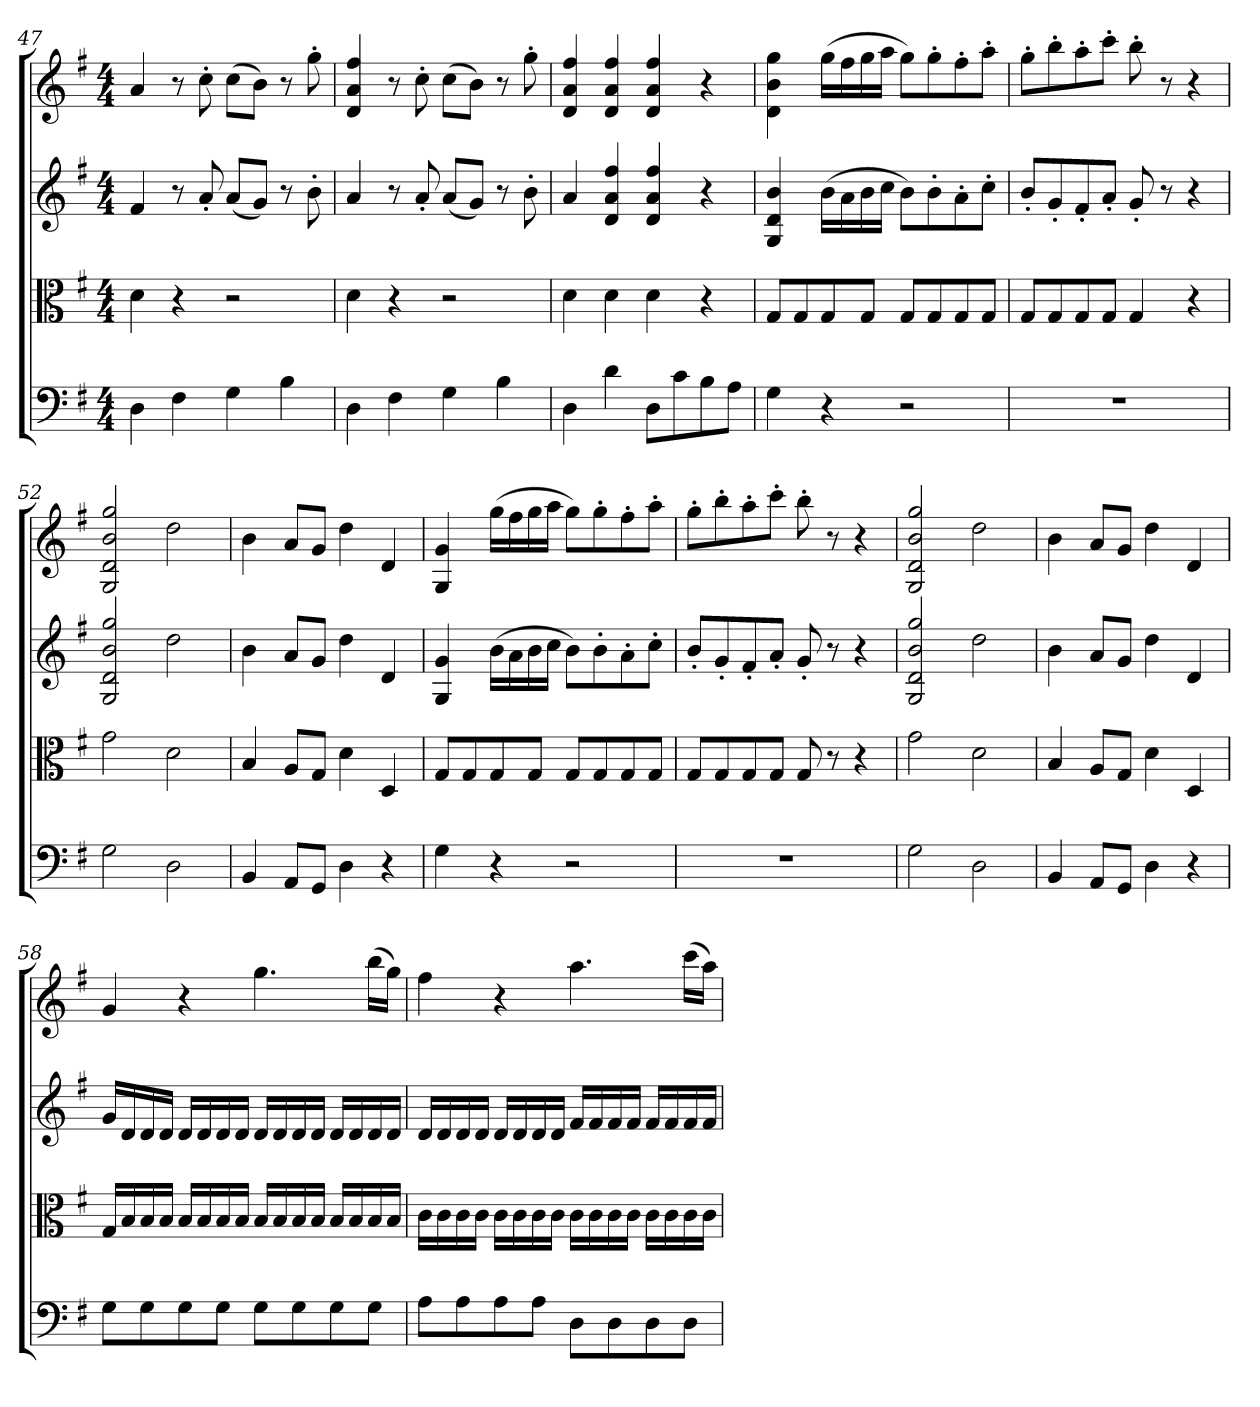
**kern	**kern	**kern	**kern
*part4	*part3	*part2	*part1
*staff4	*staff3	*staff2	*staff1
*clefF4	*clefC3	*clefG2	*clefG2
*k[f#]	*k[f#]	*k[f#]	*k[f#]
*G:	*G:	*G:	*G:
*M4/4	*M4/4	*M4/4	*M4/4
=47	=47	=47	=47
4D\	4d\	4f#/	4a/
4F#\	4r	8r	8r
.	.	8a'/	8cc'\
4G\	2r	(8a/L	(8cc\L
.	.	8g/J)	8b\J)
4B\	.	8r	8r
.	.	8b'\	8gg'\
=48	=48	=48	=48
4D\	4d\	4a/	4d/ 4a/ 4ff#/
4F#\	4r	8r	8r
.	.	8a'/	8cc'\
4G\	2r	(8a/L	(8cc\L
.	.	8g/J)	8b\J)
4B\	.	8r	8r
.	.	8b'\	8gg'\
=49	=49	=49	=49
4D\	4d\	4a/	4d/ 4a/ 4ff#/
4d\	4d\	4d/ 4a/ 4ff#/	4d/ 4a/ 4ff#/
8D\L	4d\	4d/ 4a/ 4ff#/	4d/ 4a/ 4ff#/
8c\	.	.	.
8B\	4r	4r	4r
8A\J	.	.	.
=50	=50	=50	=50
4G\	8G/L	4G/ 4d/ 4b/	4d\ 4b\ 4gg\
.	8G/	.	.
4r	8G/	(16b\LL	(16gg\LL
.	.	16a\	16ff#\
.	8G/J	16b\	16gg\
.	.	16cc\JJ	16aa\JJ
2r	8G/L	8b\L)	8gg\L)
.	8G/	8b'\	8gg'\
.	8G/	8a'\	8ff#'\
.	8G/J	8cc'\J	8aa'\J
=51	=51	=51	=51
1r	8G/L	8b'/L	8gg'\L
.	8G/	8g'/	8bb'\
.	8G/	8f#'/	8aa'\
.	8G/J	8a'/J	8ccc'\J
.	4G/	8g'/	8bb'\
.	.	8r	8r
.	4r	4r	4r
=52	=52	=52	=52
2G\	2g\	2G/ 2d/ 2b/ 2gg/	2G/ 2d/ 2b/ 2gg/
2D\	2d\	2dd\	2dd\
=53	=53	=53	=53
4BB/	4B/	4b\	4b\
8AA/L	8A/L	8a/L	8a/L
8GG/J	8G/J	8g/J	8g/J
4D\	4d\	4dd\	4dd\
4r	4D/	4d/	4d/
=54	=54	=54	=54
4G\	8G/L	4G/ 4g/	4G/ 4g/
.	8G/	.	.
4r	8G/	(16b\LL	(16gg\LL
.	.	16a\	16ff#\
.	8G/J	16b\	16gg\
.	.	16cc\JJ	16aa\JJ
2r	8G/L	8b\L)	8gg\L)
.	8G/	8b'\	8gg'\
.	8G/	8a'\	8ff#'\
.	8G/J	8cc'\J	8aa'\J
=55	=55	=55	=55
1r	8G/L	8b'/L	8gg'\L
.	8G/	8g'/	8bb'\
.	8G/	8f#'/	8aa'\
.	8G/J	8a'/J	8ccc'\J
.	8G/	8g'/	8bb'\
.	8r	8r	8r
.	4r	4r	4r
=56	=56	=56	=56
2G\	2g\	2G/ 2d/ 2b/ 2gg/	2G/ 2d/ 2b/ 2gg/
2D\	2d\	2dd\	2dd\
=57	=57	=57	=57
4BB/	4B/	4b\	4b\
8AA/L	8A/L	8a/L	8a/L
8GG/J	8G/J	8g/J	8g/J
4D\	4d\	4dd\	4dd\
4r	4D/	4d/	4d/
=58	=58	=58	=58
8G\L	16G/LL	16g/LL	4g/
.	16B/	16d/	.
8G\	16B/	16d/	.
.	16B/JJ	16d/JJ	.
8G\	16B/LL	16d/LL	4r
.	16B/	16d/	.
8G\J	16B/	16d/	.
.	16B/JJ	16d/JJ	.
8G\L	16B/LL	16d/LL	4.gg\
.	16B/	16d/	.
8G\	16B/	16d/	.
.	16B/JJ	16d/JJ	.
8G\	16B/LL	16d/LL	.
.	16B/	16d/	.
8G\J	16B/	16d/	(16bb\LL
.	16B/JJ	16d/JJ	16gg\JJ)
=59	=59	=59	=59
8A\L	16c\LL	16d/LL	4ff#\
.	16c\	16d/	.
8A\	16c\	16d/	.
.	16c\JJ	16d/JJ	.
8A\	16c\LL	16d/LL	4r
.	16c\	16d/	.
8A\J	16c\	16d/	.
.	16c\JJ	16d/JJ	.
8D\L	16c\LL	16f#/LL	4.aa\
.	16c\	16f#/	.
8D\	16c\	16f#/	.
.	16c\JJ	16f#/JJ	.
8D\	16c\LL	16f#/LL	.
.	16c\	16f#/	.
8D\J	16c\	16f#/	(16ccc\LL
.	16c\JJ	16f#/JJ	16aa\JJ)
=	=	=	=
*-	*-	*-	*-
